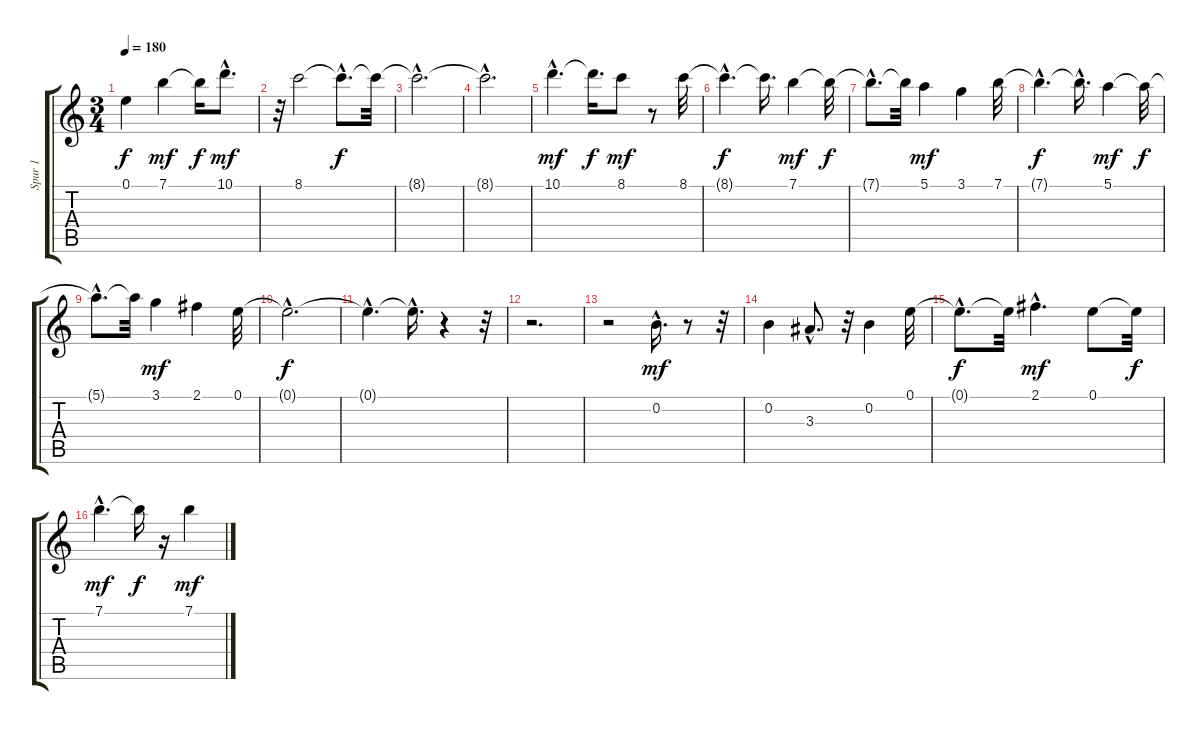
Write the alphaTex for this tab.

\track ("Spur 1" "Spur 1") {instrument acousticguitarsteel}
\staff {score tabs}
\tuning (E4 B3 G3 D3 A2 E2) {hide}
\ts (3 4)
\tempo 180
\clef g2
\ks c
0.1{t}.4{dy f} 7.1.4{dy mf} 7.1{t}.16{dy f} 10.1{hac}.8{d dy mf} |
r.32 8.1.2 8.1{hac t}.8{d dy f} 8.1{t}.32 |
8.1{hac t}.2{d} |
8.1{hac t}.2{d} |
10.1{hac}.4{d dy mf} 10.1{t}.16{d dy f} 8.1.8{dy mf} r.8 8.1.32 |
8.1{hac t}.4{d dy f} 8.1{t}.16{d} 7.1.4{dy mf} 7.1{t}.32{dy f} |
7.1{hac t}.8{d} 7.1{t}.32 5.1.4{dy mf} 3.1.4 7.1.32 |
7.1{hac t}.4{d dy f} 7.1{hac t}.16{d} 5.1.4{dy mf} 5.1{t}.32{dy f} |
5.1{hac t}.8{d} 5.1{t}.32 3.1.4{dy mf} 2.1.4 0.1.32 |
0.1{hac t}.2{d dy f} |
0.1{hac t}.4{d} 0.1{hac t}.16{d} r.4 r.32 |
r.2{d} |
r.2 0.2{hac}.16{d dy mf} r.8 r.32 |
0.2.4 3.3{hac}.8{d} r.32 0.2.4 0.1.32 |
0.1{hac t}.8{d dy f} 0.1{t}.32 2.1{hac}.4{d dy mf} 0.1.8 0.1{t}.32{dy f} |
7.1{hac}.4{d dy mf} 7.1{t}.16{dy f} r.16 7.1.4{dy mf}
